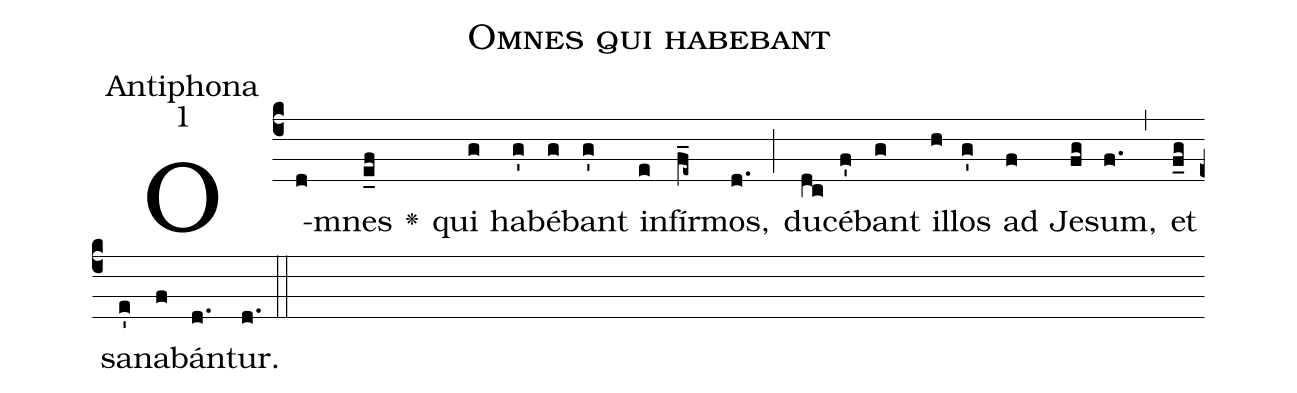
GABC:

name:Omnes qui habebant;
office-part:Antiphona;
mode:1;
%%
(c4) O(d)mnes(e_f) <v>\greheightstar</v>() qui(g) ha(g')bé(g)bant(g') in(e)fír(f_e~)mos,(d.) (;)
du(dc)cé(f')bant(g) il(h)los(g') ad(f) Je(fg)sum,(f.) (,)
et(f_g) sa(e')na(f)bán(d.)tur.(d.) (::)
